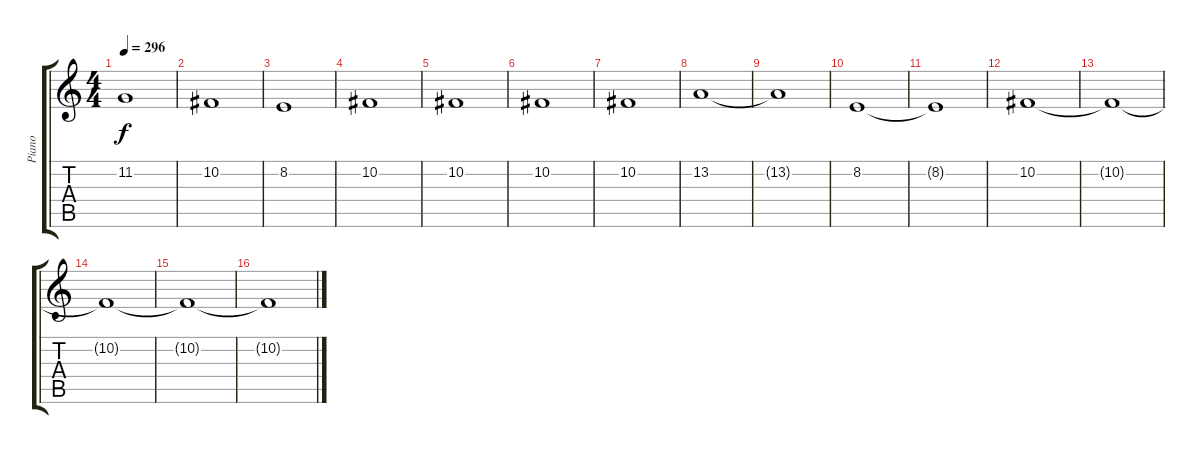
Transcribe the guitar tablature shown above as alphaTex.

\track ("Piano" "Piano") {instrument acousticgrandpiano}
\staff {score tabs}
\tuning (Db4 Ab3 E3 B2 Gb2 B1) {hide}
\ts (4 4)
\tempo 296
\clef g2
\ks c
11.2.1{dy f} |
10.2.1 |
8.2.1 |
10.2.1 |
10.2.1 |
10.2.1 |
10.2.1 |
13.2.1 |
13.2{t}.1 |
8.2.1 |
8.2{t}.1 |
10.2.1 |
10.2{t}.1 |
10.2{t}.1 |
10.2{t}.1 |
10.2{t}.1
